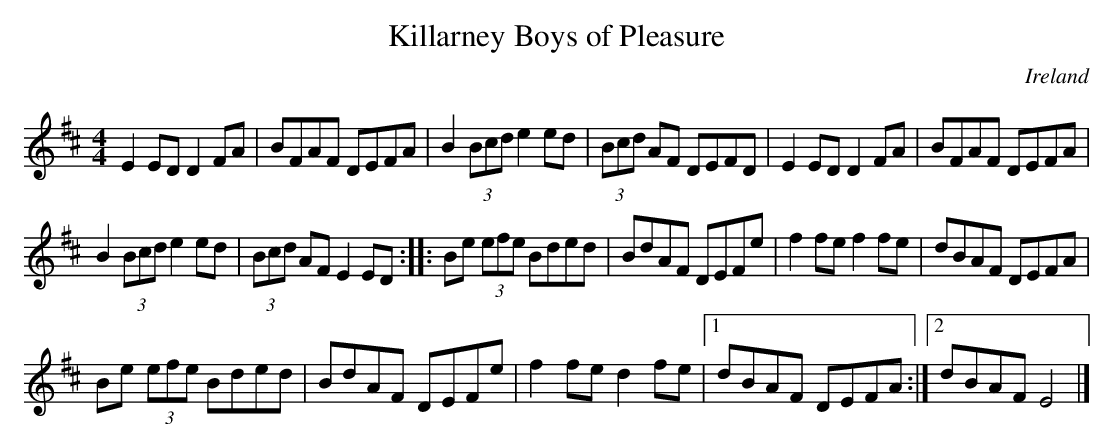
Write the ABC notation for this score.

X:1
T:Killarney Boys of Pleasure
M:4/4
O:Ireland
K:E dorian
E2ED D2FA|BFAF DEFA|\
B2 (3Bcd e2ed|(3Bcd AF DEFD|\
E2ED D2FA|BFAF DEFA|
B2 (3Bcd e2ed|(3Bcd AF E2ED::\
Be (3efe Bded|BdAF DEFe|\
f2fe f2fe|dBAF DEFA|
Be (3efe Bded|BdAF DEFe|f2fe d2fe |1\
dBAF DEFA :|2 dBAF E4|]
